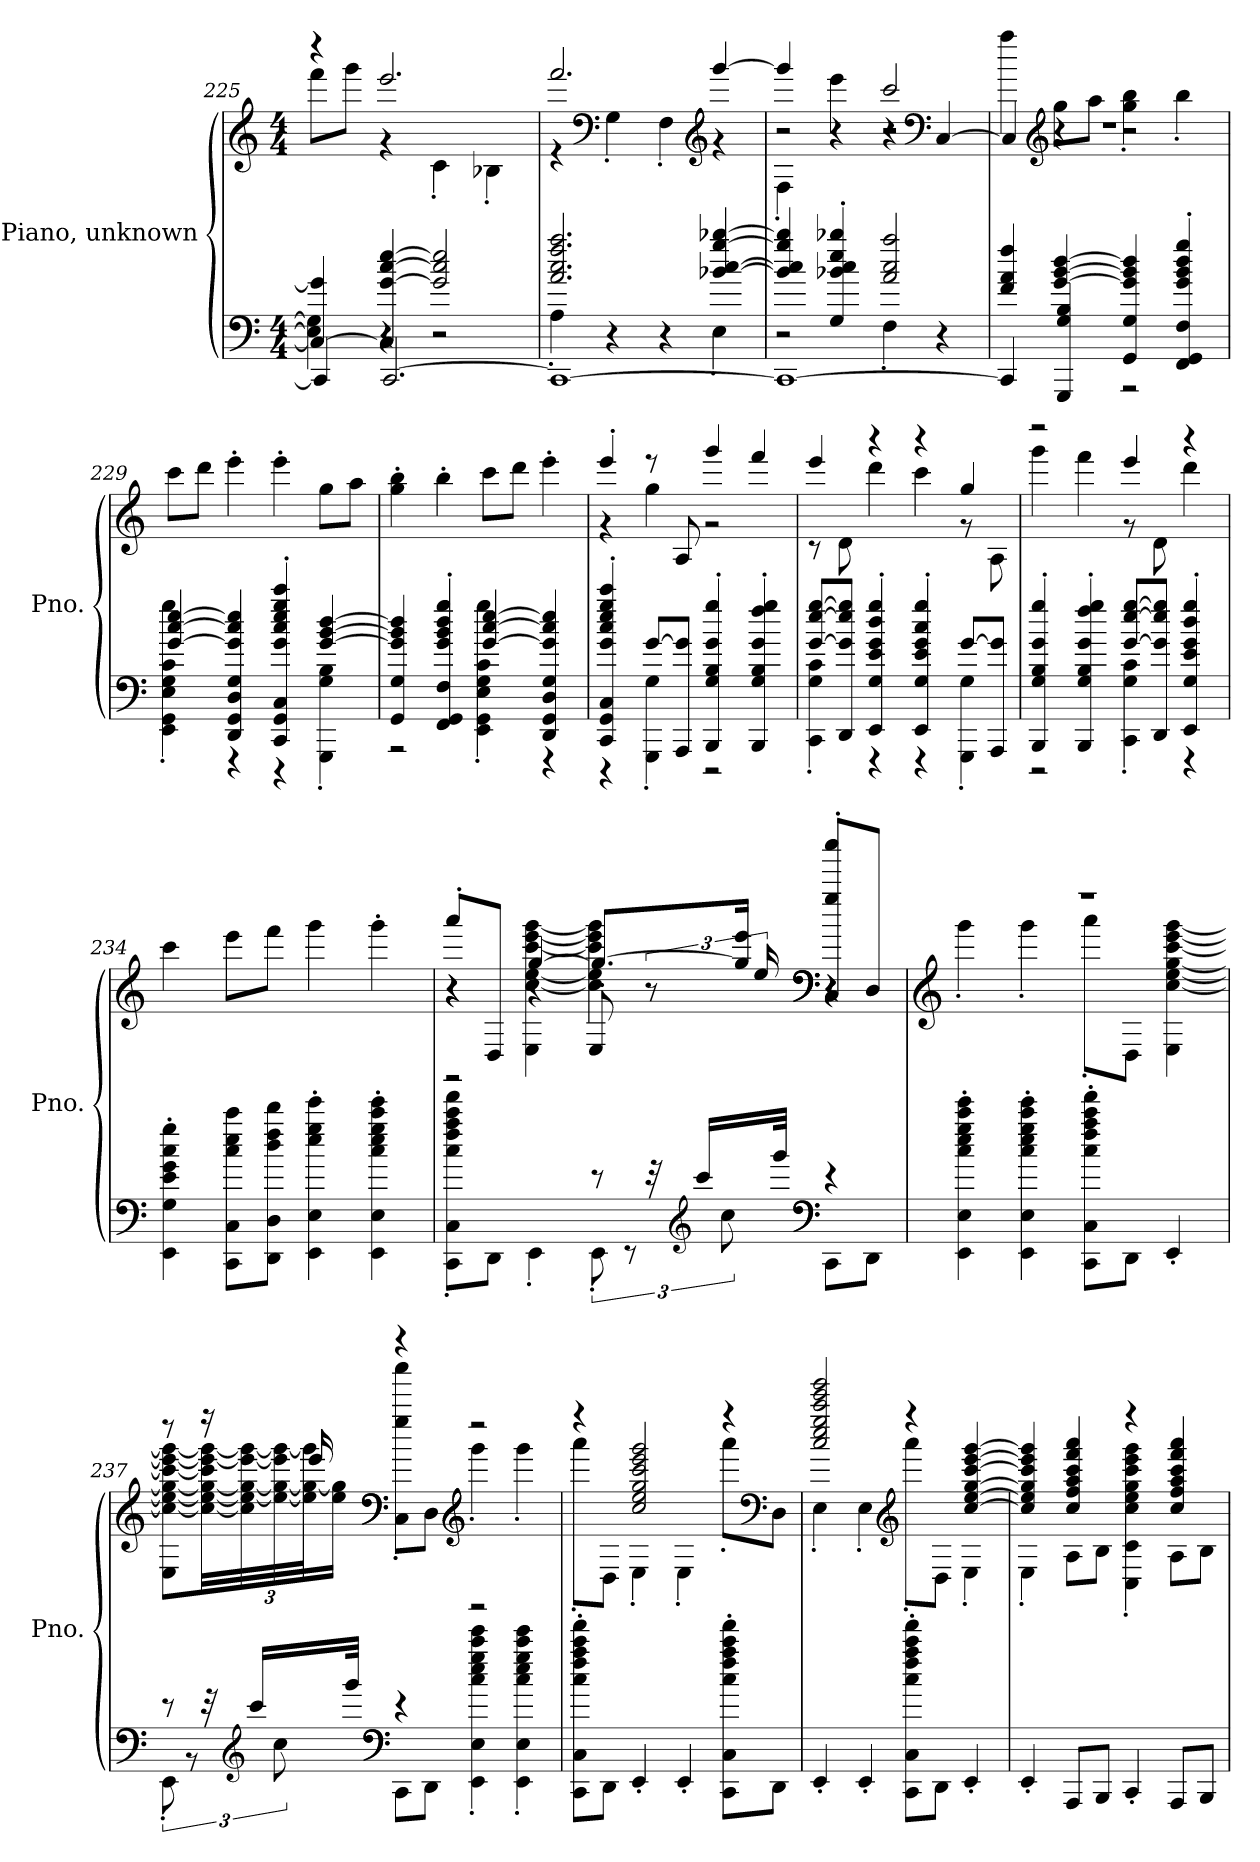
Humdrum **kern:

**kern	**kern
*part1	*part1
*staff2	*staff1
*I"Piano, unknown	*
*I'Pno.	*
*clefF4	*clefG2
*k[]	*k[]
*M4/4	*M4/4
=225	=225
*^	*^
*	*^	*	*
4C/_ 4g/]	4E\] 4G\]	4CC/]	4r	8fff\L
.	.	.	.	8ggg\J
4C/] [4g/ [4cc/ [4ee/	4r	[2.CC/	2.eee/	4r
2g/] 2cc/] 2ee/]	2r	.	.	4c'\
.	.	.	.	4B-X'\
=226	=226	=226	=226	=226
2.a/ 2.cc/ 2.ff/ 2.aa/	4A'\	1CC_	2.fff/	4r
*	*	*	*clefF4	*
.	4r	.	.	4G'\
.	4r	.	.	4F'\
*	*	*	*clefG2	*
[4b-X/ [4cc/ [4gg/ [4bb-X/	4E'\	.	[4ggg/	4r
=227	=227	=227	=227	=227
*	*	*	*	*^
4b-/] 4cc/] 4gg/] 4bb-/]	2r	1CC_	4ggg/]	4F'\	2r
4G/' 4b-X/' 4cc/' 4ee/' 4bb-X/'	.	.	4r	4eee\	.
2a/ 2cc/ 2aa/	4F'\	.	2ccc/	2r	4r
*	*	*	*clefF4	*	*
.	4r	.	.	.	[4C/
*	*v	*v	*	*	*
!!LO:LB:g=z	!!	!!
=228	=228	=228	=228	=228
4f/ 4a/ 4ff/	4CC/]	1r	4aa\	4C/]
*	*	*clefG2	*	*
[4g/ [4b/ [4dd/	4GGG/ 4G/ 4B/	.	8gg\L	4r
.	.	.	8aa\J	.
4GG/ 4G/ 4g/] 4b/] 4dd/]	2r	.	4gg\' 4bb\'	2r
4FF/' 4GG/' 4F/' 4g/' 4b/' 4dd/' 4gg/'	.	.	4bb'\	.
*	*	*v	*v	*v
=229	=229	=229
[4g/ [4cc/ [4ee/	4EE\' 4GG\' 4E\' 4G\' 4c\' 4gg\'	8ccc\L
.	.	8ddd\J
4DD/ 4GG/ 4D/ 4G/ 4g/] 4cc/] 4ee/]	4r	4eee'\
4CC/' 4GG/' 4C/' 4g/' 4cc/' 4ee/' 4gg/' 4ccc/'	4r	4eee'\
[4g/ [4b/ [4dd/	4GGG\' 4G\' 4B\'	8gg\L
.	.	8aa\J
=230	=230	=230
4GG/ 4G/ 4g/] 4b/] 4dd/]	2r	4gg\' 4bb\'
4FF/' 4GG/' 4F/' 4g/' 4b/' 4dd/' 4gg/'	.	4bb'\
[4g/ [4cc/ [4ee/	4EE\' 4GG\' 4E\' 4G\' 4c\' 4gg\'	8ccc\L
.	.	8ddd\J
4DD/ 4GG/ 4D/ 4G/ 4g/] 4cc/] 4ee/]	4r	4eee'\
=231	=231	=231
*	*	*^
4CC/' 4GG/' 4C/' 4g/' 4cc/' 4ee/' 4gg/' 4ccc/'	4r	4eee'/	4r
[8g/L	4GGG\' 4G\'	8r	4gg\
8AAA/ 8g/]J	.	8A/	.
4BBB/' 4G/' 4B/' 4g/' 4gg/'	2r	4ggg/	2r
4BBB/' 4G/' 4B/' 4g/' 4ff/' 4gg/'	.	4fff/	.
=232	=232	=232	=232
[8g/ [8ee/ [8gg/L	4CC\' 4G\' 4c\'	4eee/	8r
8DD/ 8g/] 8ee/] 8gg/]J	.	.	8d\
4EE/' 4G/' 4e/' 4g/' 4dd/' 4gg/'	4r	4r	4ddd\
4EE/' 4G/' 4e/' 4g/' 4cc/' 4gg/'	4r	4r	4ccc\
[8g/L	4GGG\' 4G\'	4gg/	8r
8AAA/ 8g/]J	.	.	8A\
!!LO:LB:g=z	!!
=233	=233	=233	=233
4BBB/' 4G/' 4B/' 4g/' 4gg/'	2r	2r	4ggg\
4BBB/' 4G/' 4B/' 4g/' 4ff/' 4gg/'	.	.	4fff\
[8g/ [8ee/ [8gg/L	4CC\' 4G\' 4c\'	4eee/	8r
8DD/ 8g/] 8ee/] 8gg/]J	.	.	8d\
4EE/' 4G/' 4e/' 4g/' 4dd/' 4gg/'	4r	4r	4ddd\
*v	*v	*	*
*	*v	*v
=234	=234
4EE\' 4G\' 4e\' 4g\' 4cc\' 4gg\'	4ccc\
8CC\ 8C\ 8cc\ 8ee\ 8ccc\L	8eee\L
8DD\ 8D\ 8dd\ 8ff\ 8ddd\J	8fff\J
4EE\' 4E\' 4ee\' 4gg\' 4eee\'	4ggg\
4EE\' 4E\' 4cc\' 4ee\' 4gg\' 4ccc\' 4eee\'	4ggg'\
=235	=235
*^	*^
*	*	*	*^
2r	8CC\' 8C\' 8cc\' 8ff\' 8aa\' 8ccc\' 8fff\'L	4r	4r	8aaa'/L
.	8DD\J	.	.	8D/J
.	4EE'\	[4gg/	4E\ [4cc\ [4ee\ [4ccc\ [4eee\ [4ggg\	4r
8r	12EE'\	8.gg/L_	4cc\] 4ee\] 4ccc\] 4eee\] 4ggg\]	8E'/
.	12r	.	.	.
32r	.	.	.	12r
*clefG2	*	*	*	*
16ccc/LL	.	.	.	.
.	12cc\	.	.	.
.	.	16gg/] 16eee/Jk	.	.
.	.	.	.	24ee/
32ggg/JJk	.	.	.	.
*clefF4	*	*clefF4	*	*
4r	8CC\L	4r	4r	8C/' 8gg/' 8cccc/'L
.	8DD\J	.	.	8D/J
*v	*v	*	*	*
*	*v	*v	*v
=236	=236
*	*clefG2
*	*^
4EE\' 4E\' 4cc\' 4ee\' 4gg\' 4ccc\' 4eee\'	1r	4ggg'\
4EE\' 4E\' 4cc\' 4ee\' 4gg\' 4ccc\' 4eee\'	.	4ggg'\
8CC\' 8C\' 8cc\' 8ff\' 8aa\' 8ccc\' 8fff\'L	.	8aaa'\L
8DD\J	.	8D\J
4EE'/	.	4E\ [4cc\ [4ee\ [4gg\ [4ccc\ [4eee\ [4ggg\
!!LO:LB:g=z	!!
=237	=237	=237
*^	*	*
8r	12EE'\	8r	8E\ 8cc\_ 8ee\_ 8gg\_ 8ccc\_ 8eee\_ 8ggg\_L
.	12r	.	.
*	*	*	*Xbrackettup
32r	.	16r	48cc\_ 48ee\_ 48gg\_ 48ccc\] 48eee\_ 48ggg\_LL
.	.	.	48cc\] 48ee\_ 48gg\_ 48eee\_ 48ggg\_
*clefG2	*	*	*
16ccc/LL	.	.	.
.	12cc\	.	48ee\_ 48gg\_ 48eee\] 48ggg\_
.	.	16eee/	48ee\] 48gg\_ 48ggg\]J
.	.	.	24ee\ 24gg\]JJ
32ggg/JJk	.	.	.
*clefF4	*	*clefF4	*
4r	8CC\L	4r	8C\' 8gg\' 8cccc\'L
.	8DD\J	.	8D\J
*	*	*clefG2	*
2r	4EE\' 4E\' 4cc\' 4ee\' 4gg\' 4ccc\' 4eee\'	2r	4ggg'\
.	4EE\' 4E\' 4cc\' 4ee\' 4gg\' 4ccc\' 4eee\'	.	4ggg'\
*v	*v	*	*
=238	=238	=238
8CC\' 8C\' 8cc\' 8ff\' 8aa\' 8ccc\' 8fff\'L	4r	8aaa'\L
8DD\J	.	8D\J
4EE'/	2cc/ 2ee/ 2gg/ 2ccc/ 2eee/ 2ggg/	4E'\
4EE'/	.	4E'\
8CC\' 8C\' 8cc\' 8ff\' 8aa\' 8ccc\' 8fff\'L	4r	8aaa'\L
*	*clefF4	*
8DD\J	.	8D\J
=239	=239	=239
4EE'/	2cc/ 2ee/ 2gg/ 2ccc/ 2eee/ 2ggg/	4E'\
4EE'/	.	4E'\
*	*clefG2	*
8CC\' 8C\' 8cc\' 8ff\' 8aa\' 8ccc\' 8fff\'L	4r	8aaa'\L
8DD\J	.	8D\J
4EE'/	[4cc/ [4ee/ [4gg/ [4ccc/ [4eee/ [4ggg/	4E'\
!!LO:LB:g=z	!!
=240	=240	=240
4EE'/	4cc/] 4ee/] 4gg/] 4ccc/] 4eee/] 4ggg/]	4E'\
8AAA/L	4cc/ 4ff/ 4aa/ 4ccc/ 4fff/ 4aaa/	8A\L
8BBB/J	.	8B\J
4CC'/	4r	4C\' 4c\' 4cc\' 4ee\' 4gg\' 4ccc\' 4eee\' 4ggg\'
8AAA/L	4cc/ 4ff/ 4aa/ 4ccc/ 4fff/ 4aaa/	8A\L
8BBB/J	.	8B\J
*	*v	*v
=	=
*-	*-
